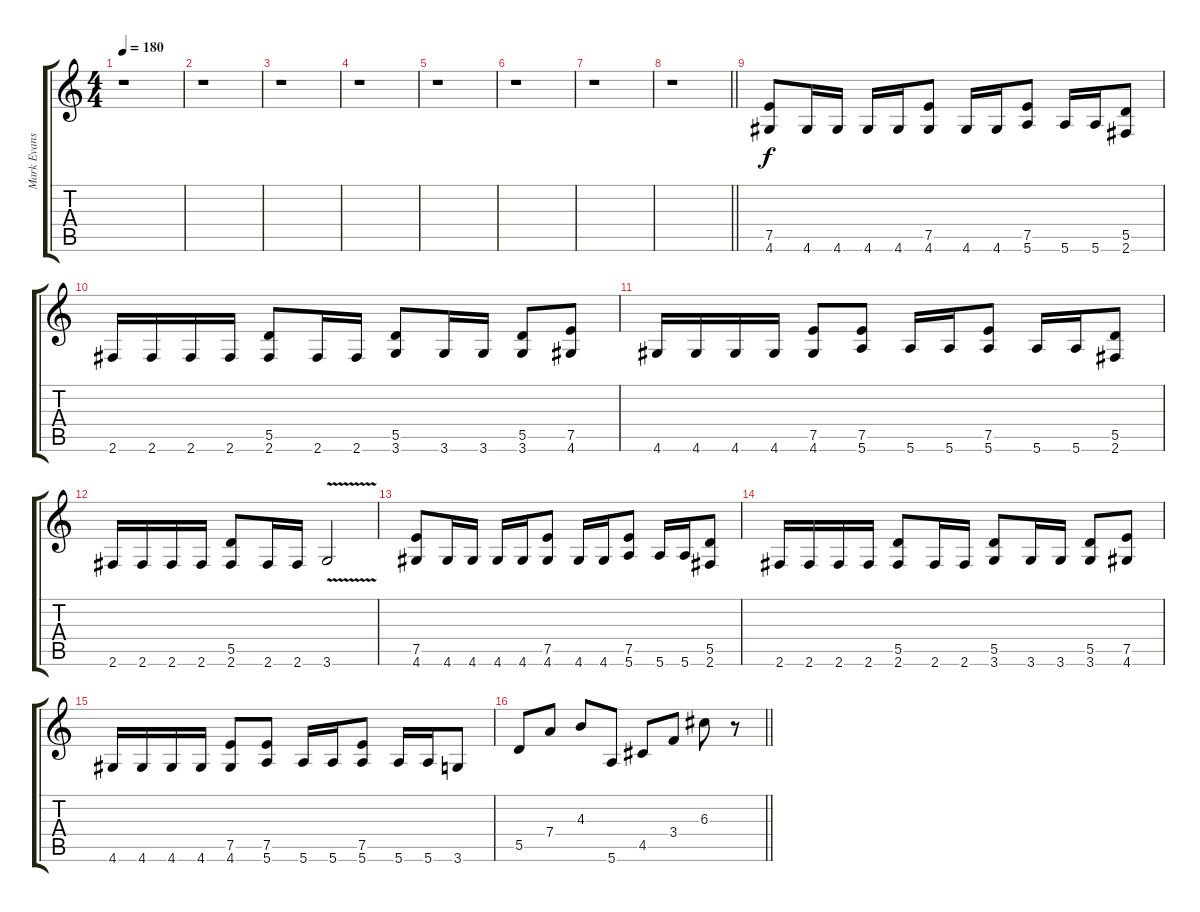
\track ("Mark Evans" "Mark Evans") {instrument overdrivenguitar}
\staff {score tabs}
\tuning (E4 B3 G3 D3 A2 E2) {hide}
\ts (4 4)
\tempo 180
\clef g2
\ks c
r.1{dy f instrument overdrivenguitar} |
r.1 |
r.1 |
r.1 |
r.1 |
r.1 |
r.1 |
\barLineRight lightlight
r.1 |
(7.5 4.6).8 4.6.16 4.6.16 4.6.16 4.6.16 (7.5 4.6).8 4.6.16 4.6.16 (7.5 5.6).8 5.6.16 5.6.16 (5.5 2.6).8 |
2.6.16 2.6.16 2.6.16 2.6.16 (5.5 2.6).8 2.6.16 2.6.16 (5.5 3.6).8 3.6.16 3.6.16 (5.5 3.6).8 (7.5 4.6).8 |
4.6.16 4.6.16 4.6.16 4.6.16 (7.5 4.6).8 (7.5 5.6).8 5.6.16 5.6.16 (7.5 5.6).8 5.6.16 5.6.16 (5.5 2.6).8 |
2.6.16 2.6.16 2.6.16 2.6.16 (5.5 2.6).8 2.6.16 2.6.16 3.6{v}.2 |
(7.5 4.6).8 4.6.16 4.6.16 4.6.16 4.6.16 (7.5 4.6).8 4.6.16 4.6.16 (7.5 5.6).8 5.6.16 5.6.16 (5.5 2.6).8 |
2.6.16 2.6.16 2.6.16 2.6.16 (5.5 2.6).8 2.6.16 2.6.16 (5.5 3.6).8 3.6.16 3.6.16 (5.5 3.6).8 (7.5 4.6).8 |
4.6.16 4.6.16 4.6.16 4.6.16 (7.5 4.6).8 (7.5 5.6).8 5.6.16 5.6.16 (7.5 5.6).8 5.6.16 5.6.16 3.6.8 |
\barLineRight lightlight
5.5.8 7.4.8 4.3.8 5.6.8 4.5.8 3.4.8 6.3.8 r.8
